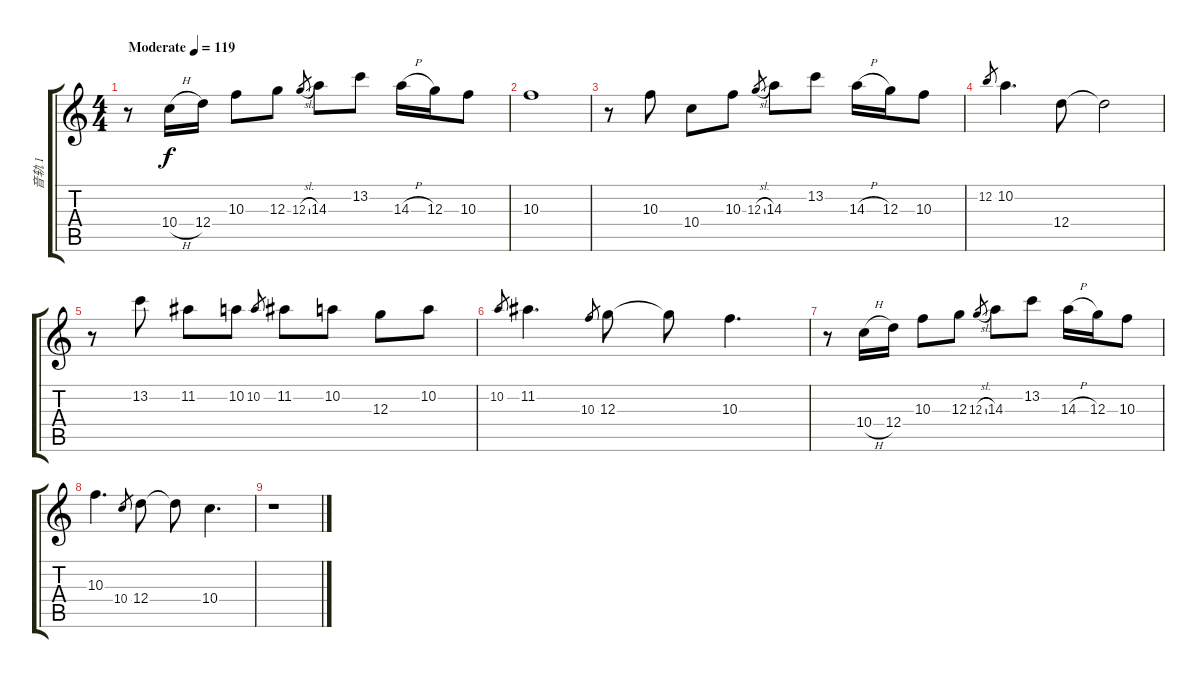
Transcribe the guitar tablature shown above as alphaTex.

\track ("音轨 1" "音轨 1") {instrument acousticguitarsteel}
\staff {score tabs}
\tuning (E4 B3 G3 D3 A2 E2) {hide}
\ts (4 4)
\tempo (119 "Moderate")
\clef g2
\ks c
r.8{dy f instrument acousticguitarsteel} 10.4{h}.16 12.4.16 10.3.8 12.3.8 12.3{sl}.8{gr} 14.3.8 13.2.8 14.3{h}.16 12.3.16 10.3.8 |
10.3.1 |
r.8 10.3.8 10.4.8 10.3.8 12.3{sl}.8{gr} 14.3.8 13.2.8 14.3{h}.16 12.3.16 10.3.8 |
12.2.8{gr} 10.2.4{d} 12.4.8 12.4{t}.2 |
r.8 13.2.8 11.2.8 10.2.8 10.2.8{gr} 11.2.8 10.2.8 12.3.8 10.2.8 |
10.2.8{gr} 11.2.4{d} 10.3.8{gr} 12.3.8 12.3{t}.8 10.3.4{d} |
r.8 10.4{h}.16 12.4.16 10.3.8 12.3.8 12.3{sl}.8{gr} 14.3.8 13.2.8 14.3{h}.16 12.3.16 10.3.8 |
10.3.4{d} 10.4.8{gr} 12.4.8 12.4{t}.8 10.4.4{d} |
r.1
